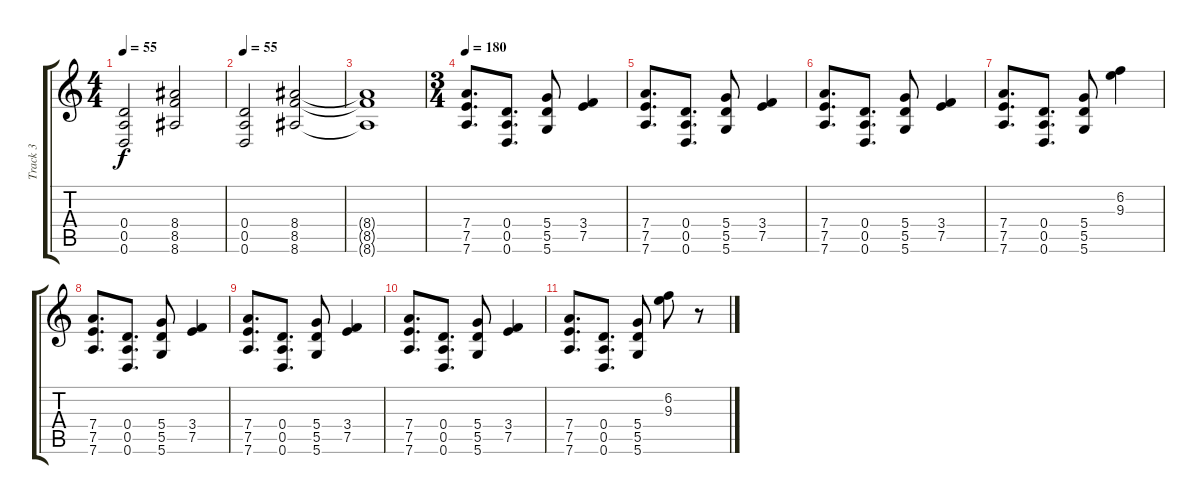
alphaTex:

\track ("Track 3" "Track 3") {instrument distortionguitar}
\staff {score tabs}
\tuning (E4 B3 G3 D3 A2 D2) {hide}
\ts (4 4)
\tempo 55
\clef g2
\ks c
(0.4 0.5 0.6).2{dy f} (8.4 8.5 8.6).2 |
\tempo 55
(0.4 0.5 0.6).2 (8.4 8.5 8.6).2 |
(8.4{t} 8.5{t} 8.6{t}).1 |
\ts (3 4)
\tempo 180
(7.4 7.5 7.6).8{d} (0.4 0.5 0.6).8{d} (5.4 5.5 5.6).8 (3.4 7.5).4 |
(7.4 7.5 7.6).8{d} (0.4 0.5 0.6).8{d} (5.4 5.5 5.6).8 (3.4 7.5).4 |
(7.4 7.5 7.6).8{d} (0.4 0.5 0.6).8{d} (5.4 5.5 5.6).8 (3.4 7.5).4 |
(7.4 7.5 7.6).8{d} (0.4 0.5 0.6).8{d} (5.4 5.5 5.6).8 (6.2 9.3).4 |
(7.4 7.5 7.6).8{d} (0.4 0.5 0.6).8{d} (5.4 5.5 5.6).8 (3.4 7.5).4 |
(7.4 7.5 7.6).8{d} (0.4 0.5 0.6).8{d} (5.4 5.5 5.6).8 (3.4 7.5).4 |
(7.4 7.5 7.6).8{d} (0.4 0.5 0.6).8{d} (5.4 5.5 5.6).8 (3.4 7.5).4 |
(7.4 7.5 7.6).8{d} (0.4 0.5 0.6).8{d} (5.4 5.5 5.6).8 (6.2 9.3).8 r.8
